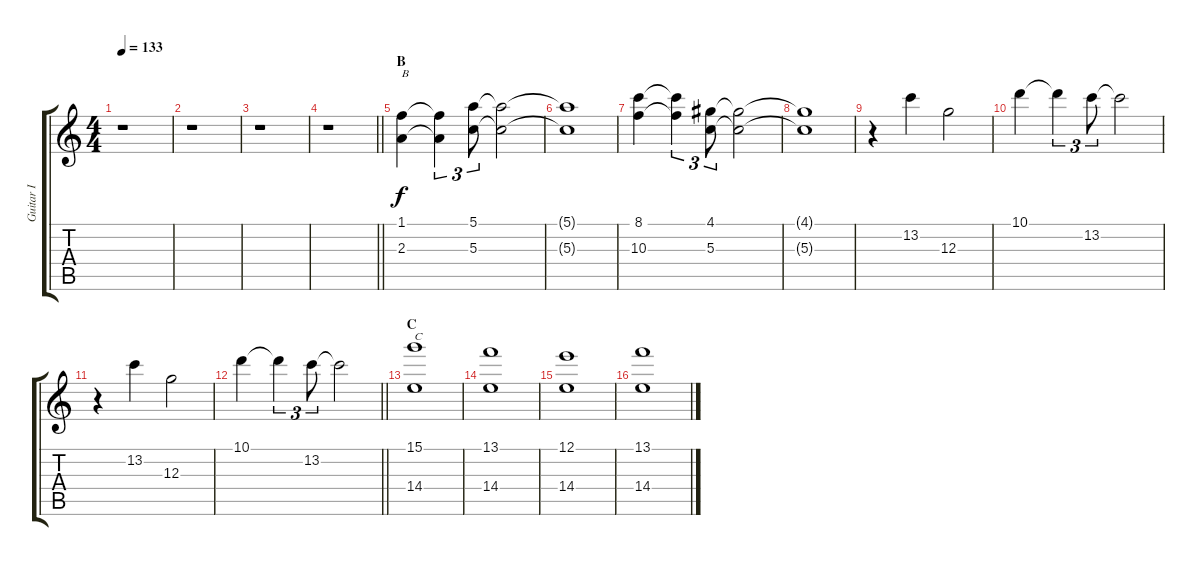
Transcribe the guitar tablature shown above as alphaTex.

\track ("Guitar I" "Guitar I") {instrument acousticguitarnylon}
\staff {score tabs}
\tuning (E4 B3 G3 D3 A2 E2) {hide}
\ts (4 4)
\tempo 133
\clef g2
\ks c
r.1{dy f} |
r.1 |
r.1 |
\barLineRight lightlight
r.1 |
\section ("" "B")
(1.1 2.3).4{txt "B"} (1.1{t} 2.3{t}).4{tu (3 2)} (5.1 5.3).8{tu (3 2)} (5.1{t} 5.3{t}).2 |
(5.1{t} 5.3{t}).1 |
(8.1 10.3).4 (8.1{t} 10.3{t}).4{tu (3 2)} (4.1 5.3).8{tu (3 2)} (4.1{t} 5.3{t}).2 |
(4.1{t} 5.3{t}).1 |
r.4 13.2.4 12.3.2 |
10.1.4 10.1{t}.4{tu (3 2)} 13.2.8{tu (3 2)} 13.2{t}.2 |
r.4 13.2.4 12.3.2 |
\barLineRight lightlight
10.1.4 10.1{t}.4{tu (3 2)} 13.2.8{tu (3 2)} 13.2{t}.2 |
\section ("" "C")
(15.1 14.4).1{txt "C"} |
(13.1 14.4).1 |
(12.1 14.4).1 |
(13.1 14.4).1
